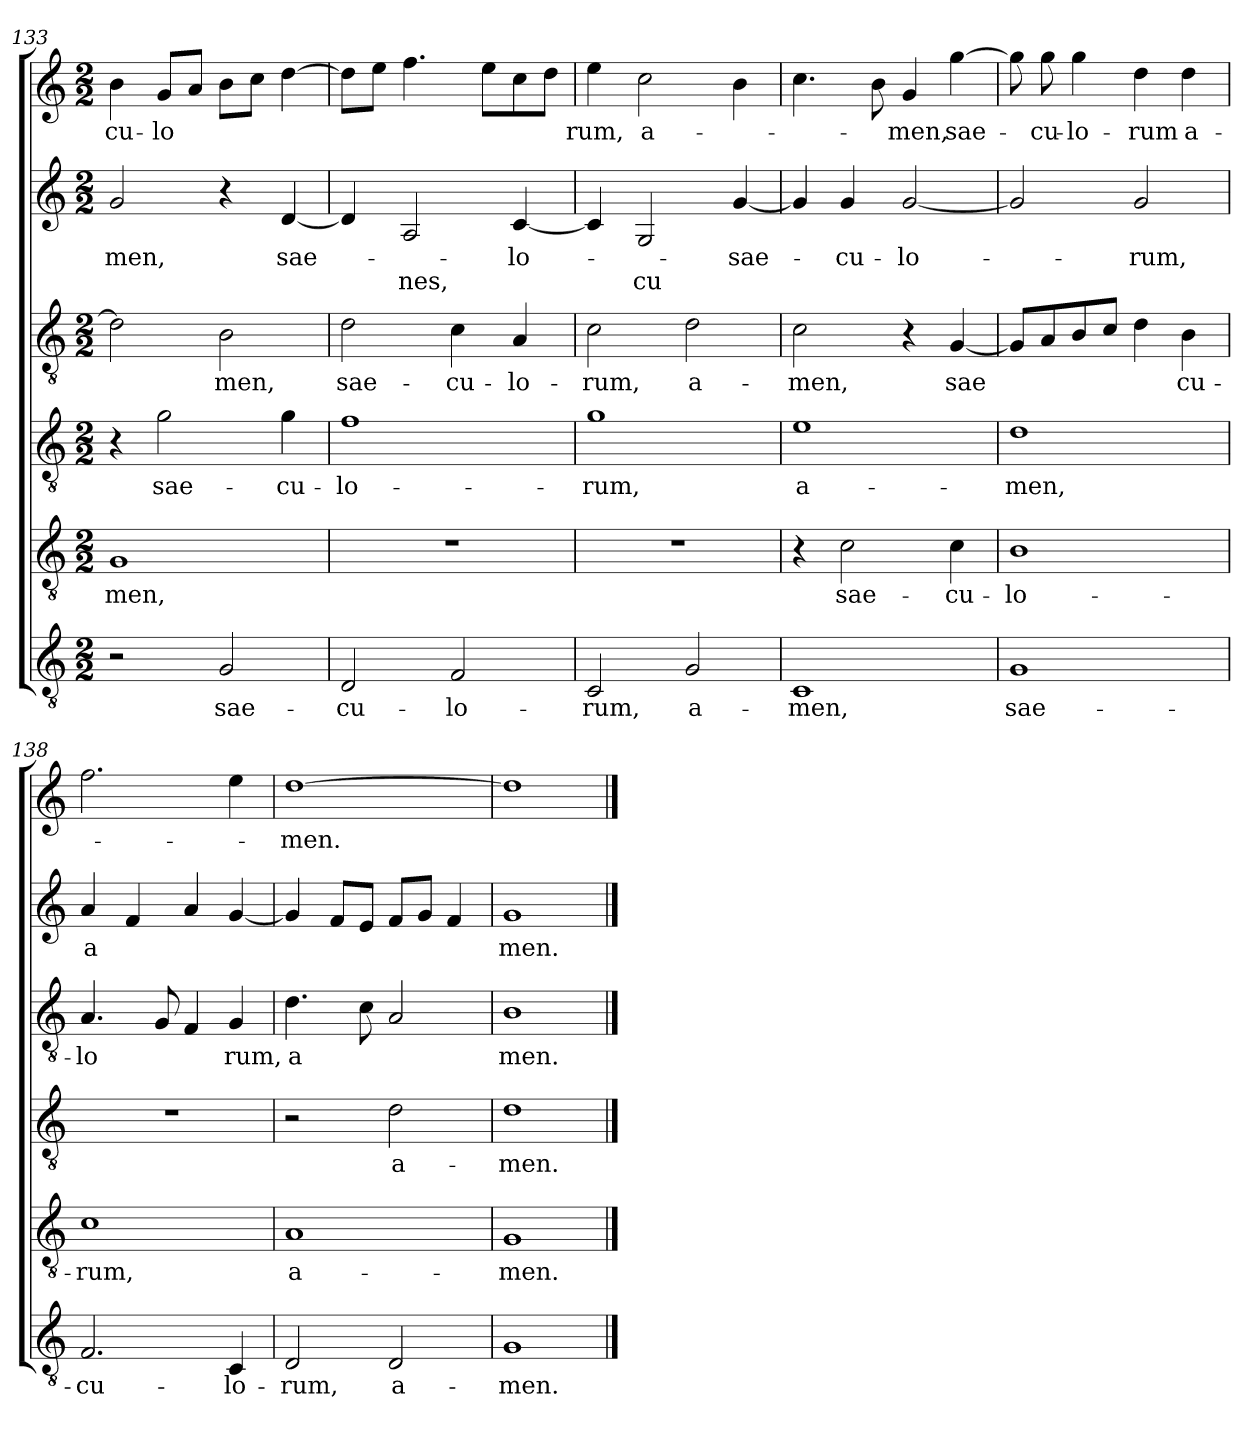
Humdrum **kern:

**kern	**text	**kern	**text	**kern	**text	**kern	**text	**kern	**text	**text	**kern	**text
*part6	*part6	*part5	*part5	*part4	*part4	*part3	*part3	*part2	*part2	*part2	*part1	*part1
*staff6	*staff6	*staff5	*staff5	*staff4	*staff4	*staff3	*staff3	*staff2	*staff2	*staff2	*staff1	*staff1
*clefGv2	*	*clefGv2	*	*clefGv2	*	*clefGv2	*	*clefG2	*	*	*clefG2	*
*k[]	*	*k[]	*	*k[]	*	*k[]	*	*k[]	*	*	*k[]	*
*C:	*	*C:	*	*C:	*	*C:	*	*C:	*	*	*C:	*
*M2/2	*	*M2/2	*	*M2/2	*	*M2/2	*	*M2/2	*	*	*M2/2	*
=133	=133	=133	=133	=133	=133	=133	=133	=133	=133	=133	=133	=133
!	!	!	!LO:LY:b	!	!	!	!	!	!LO:LY:b	!	!	!LO:LY:b
2r	.	1G	-men,	4r	.	2d\]	.	2g/	-men,	.	4b\	-cu-
!	!	!	!	!	!LO:LY:b	!	!	!	!	!	!	!LO:LY:b
.	.	.	.	2g\	sae-	.	.	.	.	.	8g/L	-lo
.	.	.	.	.	.	.	.	.	.	.	8a/J	.
!	!LO:LY:b	!	!	!	!	!	!LO:LY:b	!	!	!	!	!
2G/	sae-	.	.	.	.	2B\	-men,	4r	.	.	8b\L	.
.	.	.	.	.	.	.	.	.	.	.	8cc\J	.
!	!	!	!	!	!LO:LY:b	!	!	!	!LO:LY:b	!	!	!
.	.	.	.	4g\	-cu-	.	.	[4d/	sae-	.	[4dd\	.
=134	=134	=134	=134	=134	=134	=134	=134	=134	=134	=134	=134	=134
!	!LO:LY:b	!	!	!	!LO:LY:b	!	!LO:LY:b	!	!	!	!	!
2D/	-cu-	1r	.	1f	-lo-	2d\	sae-	4d/]	.	.	8dd\L]	.
.	.	.	.	.	.	.	.	.	.	.	8ee\J	.
!	!	!	!	!	!	!	!	!	!	!LO:LY:b	!	!
.	.	.	.	.	.	.	.	2A/	.	-nes,	4.ff\	.
!	!LO:LY:b	!	!	!	!	!	!LO:LY:b	!	!	!	!	!
2F/	-lo-	.	.	.	.	4c\	-cu-	.	.	.	.	.
.	.	.	.	.	.	.	.	.	.	.	8ee\L	.
!	!	!	!	!	!	!	!LO:LY:b	!	!LO:LY:b	!	!	!
.	.	.	.	.	.	4A/	-lo-	[4c/	-lo-	.	8cc\	.
.	.	.	.	.	.	.	.	.	.	.	8dd\J	.
!!LO:PB:g=z
=135	=135	=135	=135	=135	=135	=135	=135	=135	=135	=135	=135	=135
!	!LO:LY:b	!	!	!	!LO:LY:b	!	!LO:LY:b	!	!	!	!	!LO:LY:b
2C/	-­rum,	1r	.	1g	-­rum,	2c\	-­rum,	4c/]	.	.	4ee\	­rum,
!	!	!	!	!	!	!	!	!	!	!LO:LY:b	!	!LO:LY:b
.	.	.	.	.	.	.	.	2G/	.	cu	2cc\	a-
!	!LO:LY:b	!	!	!	!	!	!LO:LY:b	!	!	!	!	!
2G/	a-	.	.	.	.	2d\	a-	.	.	.	.	.
!	!	!	!	!	!	!	!	!	!LO:LY:b	!	!	!
.	.	.	.	.	.	.	.	[4g/	-sae-	.	4b\	.
=136	=136	=136	=136	=136	=136	=136	=136	=136	=136	=136	=136	=136
!	!LO:LY:b	!	!	!	!LO:LY:b	!	!LO:LY:b	!	!	!	!	!
1C	-men,	4r	.	1e	a-	2c\	-men,	4g/]	.	.	4.cc\	.
!	!	!	!LO:LY:b	!	!	!	!	!	!LO:LY:b	!	!	!
.	.	2c\	sae-	.	.	.	.	4g/	-cu-	.	.	.
.	.	.	.	.	.	.	.	.	.	.	8b\	.
!	!	!	!	!	!	!	!	!	!LO:LY:b	!	!	!LO:LY:b
.	.	.	.	.	.	4r	.	[2g/	-lo-	.	4g/	-men,
!	!	!	!LO:LY:b	!	!	!	!LO:LY:b	!	!	!	!	!LO:LY:b
.	.	4c\	-cu-	.	.	[4G/	sae	.	.	.	[4gg\	sae-
=137	=137	=137	=137	=137	=137	=137	=137	=137	=137	=137	=137	=137
!	!LO:LY:b	!	!LO:LY:b	!	!LO:LY:b	!	!	!	!	!	!	!
1G	sae-	1B	-lo-	1d	-men,	8G/L]	.	2g/]	.	.	8gg\]	.
!	!	!	!	!	!	!	!	!	!	!	!	!LO:LY:b
.	.	.	.	.	.	8A/	.	.	.	.	8gg\	-cu-
!	!	!	!	!	!	!	!	!	!	!	!	!LO:LY:b
.	.	.	.	.	.	8B/	.	.	.	.	4gg\	-lo-
.	.	.	.	.	.	8c/J	.	.	.	.	.	.
!	!	!	!	!	!	!	!	!	!LO:LY:b	!	!	!LO:LY:b
.	.	.	.	.	.	4d\	.	2g/	-rum,	.	4dd\	-rum
!	!	!	!	!	!	!	!LO:LY:b	!	!	!	!	!LO:LY:b
.	.	.	.	.	.	4B\	cu-	.	.	.	4dd\	a-
=138	=138	=138	=138	=138	=138	=138	=138	=138	=138	=138	=138	=138
!	!LO:LY:b	!	!LO:LY:b	!	!	!	!LO:LY:b	!	!LO:LY:b	!	!	!
2.F/	-cu-	1c	-rum,	1r	.	4.A/	-lo	4a/	a	.	2.ff\	.
.	.	.	.	.	.	.	.	4f/	.	.	.	.
.	.	.	.	.	.	8G/	.	.	.	.	.	.
.	.	.	.	.	.	4F/	.	4a/	.	.	.	.
!	!LO:LY:b	!	!	!	!	!	!LO:LY:b	!	!	!	!	!
4C/	-lo-	.	.	.	.	4G/	rum,	[4g/	.	.	4ee\	.
=139	=139	=139	=139	=139	=139	=139	=139	=139	=139	=139	=139	=139
!	!LO:LY:b	!	!LO:LY:b	!	!	!	!LO:LY:b	!	!	!	!	!LO:LY:b
2D/	-rum,	1A	a-	2r	.	4.d\	a	4g/]	.	.	[1dd	-men.
.	.	.	.	.	.	.	.	8f/L	.	.	.	.
.	.	.	.	.	.	8c\	.	8e/J	.	.	.	.
!	!LO:LY:b	!	!	!	!LO:LY:b	!	!	!	!	!	!	!
2D/	a-	.	.	2d\	a-	2A/	.	8f/L	.	.	.	.
.	.	.	.	.	.	.	.	8g/J	.	.	.	.
.	.	.	.	.	.	.	.	4f/	.	.	.	.
=140	=140	=140	=140	=140	=140	=140	=140	=140	=140	=140	=140	=140
!	!LO:LY:b	!	!LO:LY:b	!	!LO:LY:b	!	!LO:LY:b	!	!LO:LY:b	!	!	!
1G	-men.	1G	-men.	1d	-men.	1B	men.	1g	men.	.	1dd]	.
==	==	==	==	==	==	==	==	==	==	==	==	==
*-	*-	*-	*-	*-	*-	*-	*-	*-	*-	*-	*-	*-
